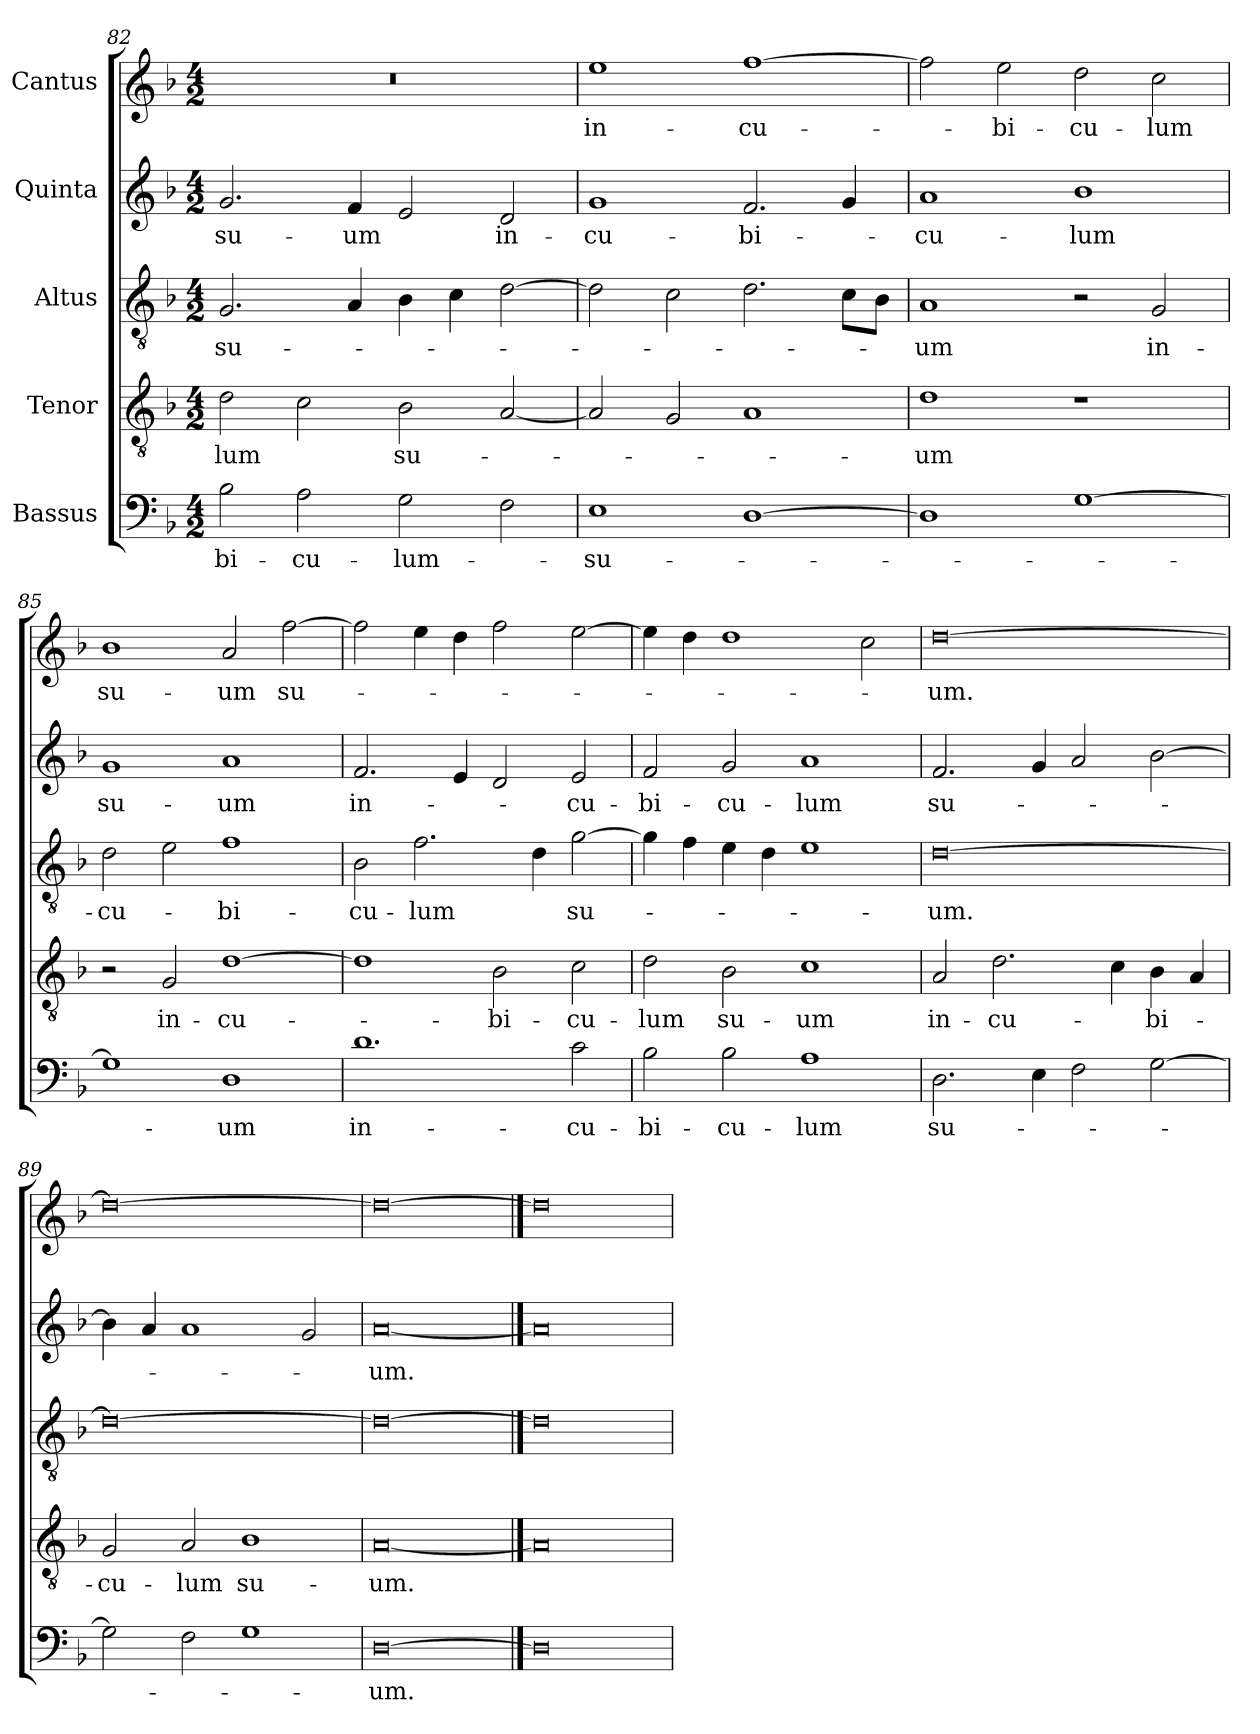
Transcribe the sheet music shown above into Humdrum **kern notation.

**kern	**text	**kern	**text	**kern	**text	**kern	**text	**kern	**text
*part5	*part5	*part4	*part4	*part3	*part3	*part2	*part2	*part1	*part1
*staff5	*staff5	*staff4	*staff4	*staff3	*staff3	*staff2	*staff2	*staff1	*staff1
*I"Bassus	*	*I"Tenor	*	*I"Altus	*	*I"Quinta	*	*I"Cantus	*
*clefF4	*	*clefGv2	*	*clefGv2	*	*clefG2	*	*clefG2	*
*k[b-]	*	*k[b-]	*	*k[b-]	*	*k[b-]	*	*k[b-]	*
*M4/2	*	*M4/2	*	*M4/2	*	*M4/2	*	*M4/2	*
=82	=82	=82	=82	=82	=82	=82	=82	=82	=82
2B-\	-bi-	2d\	-lum	2.G/	su-	2.g/	su-	0r	.
2A\	-cu-	2c\	.	.	.	.	.	.	.
.	.	.	.	4A/	.	4f/	-um	.	.
2G\	-lum-	2B-\	su-	4B-\	.	2e/	.	.	.
.	.	.	.	4c\	.	.	.	.	.
2F\	.	[2A/	.	[2d\	.	2d/	in-	.	.
=83	=83	=83	=83	=83	=83	=83	=83	=83	=83
1E\	-su-	2A/]	.	2d\]	.	1g/	cu-	1ee\	in-
.	.	2G/	.	2c\	.	.	.	.	.
[1D\	.	1A/	.	2.d\	.	2.f/	-bi-	[1ff\	cu-
.	.	.	.	8c\L	.	4g/	.	.	.
.	.	.	.	8B-\J	.	.	.	.	.
=84	=84	=84	=84	=84	=84	=84	=84	=84	=84
1D\]	.	1d\	-um	1A/	-um	1a/	-cu-	2ff\]	.
.	.	.	.	.	.	.	.	2ee\	-bi-
[1G\	.	1r	.	2r	.	1b-\	-lum	2dd\	-cu-
.	.	.	.	2G/	in-	.	.	2cc\	-lum
=85	=85	=85	=85	=85	=85	=85	=85	=85	=85
1G\]	.	2r	.	2d\	cu-	1g/	su-	1b-\	su-
.	.	2G/	in-	2e\	.	.	.	.	.
1D\	-um	[1d\	cu-	1f\	-bi-	1a/	-um	2a/	-um
.	.	.	.	.	.	.	.	[2ff\	su-
=86	=86	=86	=86	=86	=86	=86	=86	=86	=86
1.d\	in-	1d\]	.	2B-\	-cu-	2.f/	in-	2ff\]	.
.	.	.	.	2.f\	-lum	.	.	4ee\	.
.	.	.	.	.	.	4e/	.	4dd\	.
.	.	2B-\	bi-	.	.	2d/	.	2ff\	.
.	.	.	.	4d\	.	.	.	.	.
2c\	cu-	2c\	-cu-	[2g\	su-	2e/	-cu-	[2ee\	.
=87	=87	=87	=87	=87	=87	=87	=87	=87	=87
2B-\	-bi-	2d\	-lum	4g\]	.	2f/	-bi-	4ee\]	.
.	.	.	.	4f\	.	.	.	4dd\	.
2B-\	-cu-	2B-\	su-	4e\	.	2g/	-cu-	1dd\	.
.	.	.	.	4d\	.	.	.	.	.
1A\	-lum	1c\	-um	1e\	.	1a/	-lum	.	.
.	.	.	.	.	.	.	.	2cc\	.
=88	=88	=88	=88	=88	=88	=88	=88	=88	=88
2.D\	su-	2A/	in-	[0d\	-um.	2.f/	su-	[0dd\	-um.
.	.	2.d\	cu-	.	.	.	.	.	.
4E\	.	.	.	.	.	4g/	.	.	.
2F\	.	.	.	.	.	2a/	.	.	.
.	.	4c\	.	.	.	.	.	.	.
[2G\	.	4B-\	-bi-	.	.	[2b-\	.	.	.
.	.	4A/	.	.	.	.	.	.	.
=89	=89	=89	=89	=89	=89	=89	=89	=89	=89
2G\]	.	2G/	-cu-	0d\_	.	4b-\]	.	0dd\_	.
.	.	.	.	.	.	4a/	.	.	.
2F\	.	2A/	-lum	.	.	1a/	.	.	.
1G\	.	1B-\	su-	.	.	.	.	.	.
.	.	.	.	.	.	2g/	.	.	.
=90	=90	=90	=90	=90	=90	=90	=90	=90	=90
[0D\	-um.	[0A/	-um.	0d\_	.	[0a/	-um.	0dd\_	.
==91	==91	==91	==91	==91	==91	==91	==91	==91	==91
0D\]	.	0A/]	.	0d\]	.	0a/]	.	0dd\]	.
=	=	=	=	=	=	=	=	=	=
*-	*-	*-	*-	*-	*-	*-	*-	*-	*-
